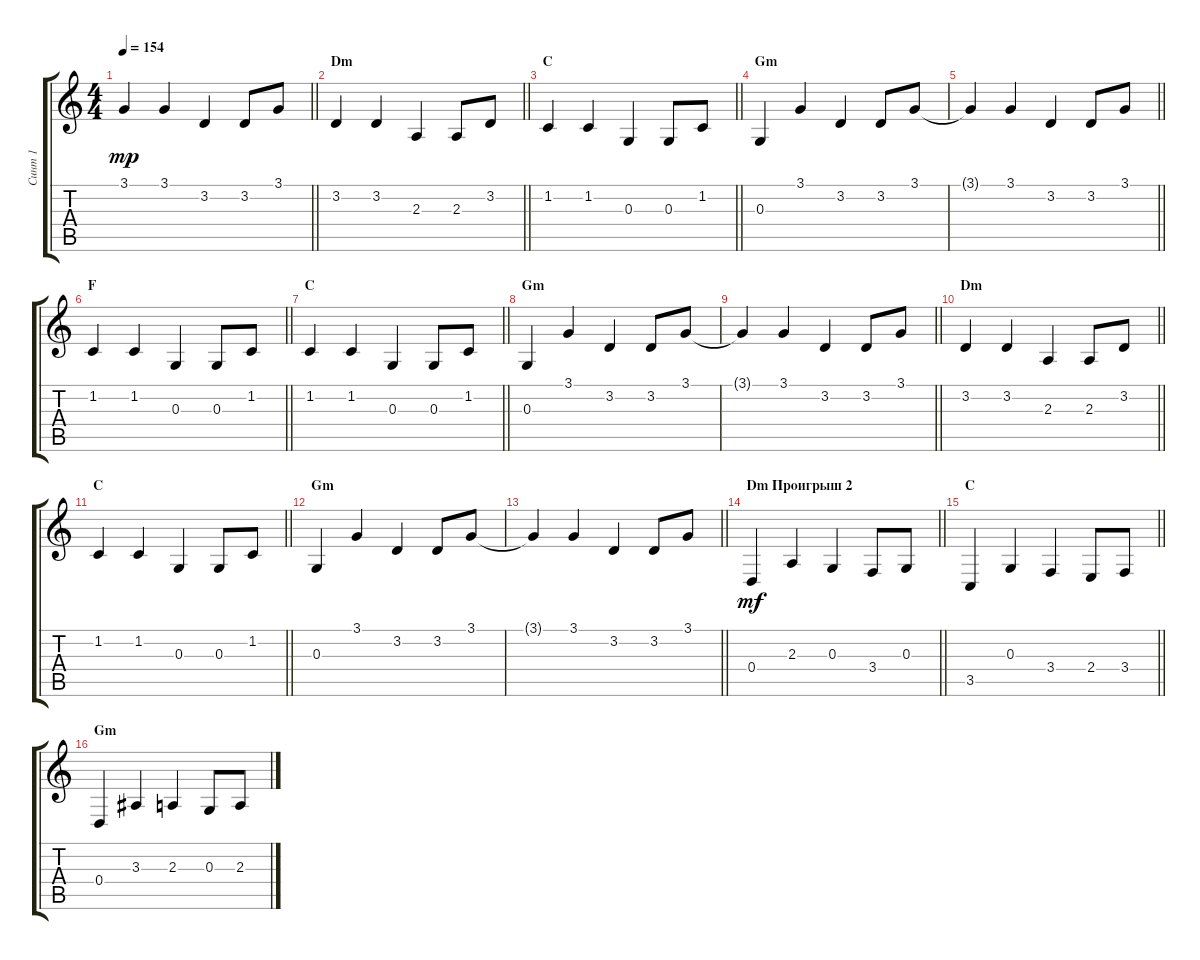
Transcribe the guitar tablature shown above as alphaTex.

\track ("Синт 1" "Синт 1") {instrument lead2sawtooth}
\staff {score tabs}
\tuning (E4 B3 G3 D3 A2 E2) {hide}
\ts (4 4)
\tempo 154
\clef g2
\barLineRight lightlight
\ks c
3.1{t}.4{dy mp} 3.1.4 3.2.4 3.2.8 3.1.8 |
\section ("" "Dm")
\barLineRight lightlight
3.2.4 3.2.4 2.3.4 2.3.8 3.2.8 |
\section ("" "C")
\barLineRight lightlight
1.2.4 1.2.4 0.3.4 0.3.8 1.2.8 |
\section ("" "Gm")
0.3.4 3.1.4 3.2.4 3.2.8 3.1.8 |
\barLineRight lightlight
3.1{t}.4 3.1.4 3.2.4 3.2.8 3.1.8 |
\section ("" "F")
\barLineRight lightlight
1.2.4 1.2.4 0.3.4 0.3.8 1.2.8 |
\section ("" "C")
\barLineRight lightlight
1.2.4 1.2.4 0.3.4 0.3.8 1.2.8 |
\section ("" "Gm")
0.3.4 3.1.4 3.2.4 3.2.8 3.1.8 |
\barLineRight lightlight
3.1{t}.4 3.1.4 3.2.4 3.2.8 3.1.8 |
\section ("" "Dm")
\barLineRight lightlight
3.2.4 3.2.4 2.3.4 2.3.8 3.2.8 |
\section ("" "C")
\barLineRight lightlight
1.2.4 1.2.4 0.3.4 0.3.8 1.2.8 |
\section ("" "Gm")
0.3.4 3.1.4 3.2.4 3.2.8 3.1.8 |
\barLineRight lightlight
3.1{t}.4 3.1.4 3.2.4 3.2.8 3.1.8 |
\section ("" "Dm Проигрыш 2")
\barLineRight lightlight
0.4.4{dy mf} 2.3.4 0.3.4 3.4.8 0.3.8 |
\section ("" "C")
\barLineRight lightlight
3.5.4 0.3.4 3.4.4 2.4.8 3.4.8 |
\section ("" "Gm")
0.4.4 3.3.4 2.3.4 0.3.8 2.3.8
